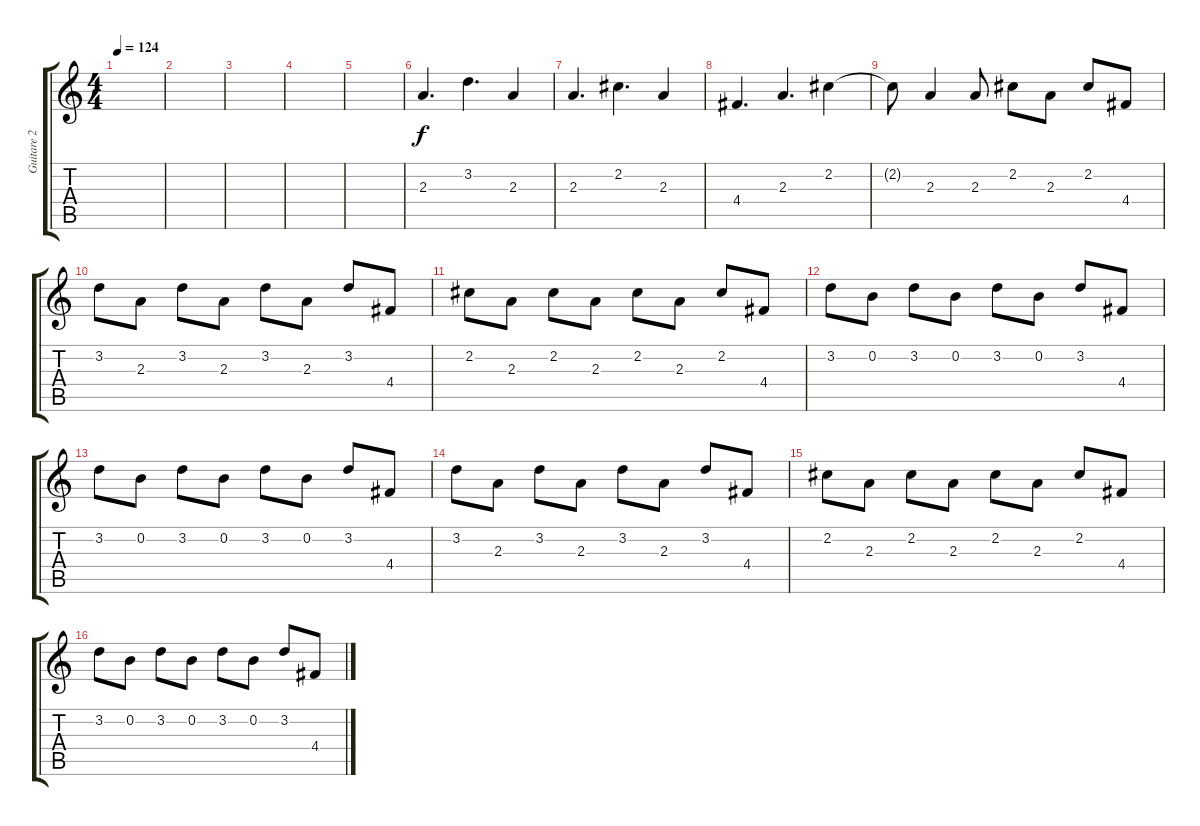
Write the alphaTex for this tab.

\track ("Guitare 2" "Guitare 2") {instrument distortionguitar}
\staff {score tabs}
\tuning (E4 B3 G3 D3 A2 E2) {hide}
\ts (4 4)
\tempo 124
\clef g2
\ks c
|
|
|
|
|
2.3.4{d volume 13 instrument distortionguitar} 3.2.4{d} 2.3.4 |
2.3.4{d} 2.2.4{d} 2.3.4 |
4.4.4{d} 2.3.4{d} 2.2.4 |
2.2{t}.8 2.3.4 2.3.8 2.2.8 2.3.8 2.2.8 4.4.8 |
3.2.8 2.3.8 3.2.8 2.3.8 3.2.8 2.3.8 3.2.8 4.4.8 |
2.2.8 2.3.8 2.2.8 2.3.8 2.2.8 2.3.8 2.2.8 4.4.8 |
3.2.8 0.2.8 3.2.8 0.2.8 3.2.8 0.2.8 3.2.8 4.4.8 |
3.2.8 0.2.8 3.2.8 0.2.8 3.2.8 0.2.8 3.2.8 4.4.8 |
3.2.8 2.3.8 3.2.8 2.3.8 3.2.8 2.3.8 3.2.8 4.4.8 |
2.2.8 2.3.8 2.2.8 2.3.8 2.2.8 2.3.8 2.2.8 4.4.8 |
3.2.8 0.2.8 3.2.8 0.2.8 3.2.8 0.2.8 3.2.8 4.4.8
